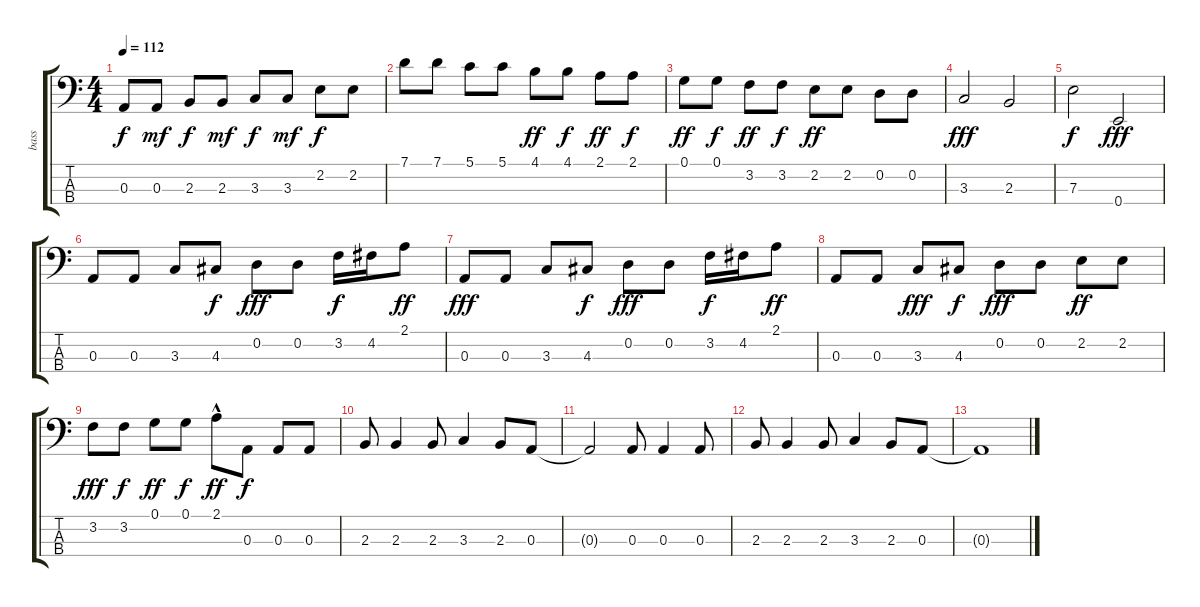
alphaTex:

\track ("bass" "bass") {instrument electricbassfinger}
\staff {score tabs}
\tuning (G2 D2 A1 E1) {hide}
\ts (4 4)
\tempo 112
\clef f4
\ks c
0.3.8{dy f} 0.3.8{dy mf} 2.3.8{dy f} 2.3.8{dy mf} 3.3.8{dy f} 3.3.8{dy mf} 2.2.8{dy f} 2.2.8 |
7.1.8 7.1.8 5.1.8 5.1.8 4.1.8{dy ff} 4.1.8{dy f} 2.1.8{dy ff} 2.1.8{dy f} |
0.1.8{dy ff} 0.1.8{dy f} 3.2.8{dy ff} 3.2.8{dy f} 2.2.8{dy ff} 2.2.8 0.2.8 0.2.8 |
3.3.2{dy fff} 2.3.2 |
7.3.2{dy f} 0.4.2{dy fff} |
0.3.8 0.3.8 3.3.8 4.3.8{dy f} 0.2.8{dy fff} 0.2.8 3.2.16{dy f} 4.2.16 2.1.8{dy ff} |
0.3.8{dy fff} 0.3.8 3.3.8 4.3.8{dy f} 0.2.8{dy fff} 0.2.8 3.2.16{dy f} 4.2.16 2.1.8{dy ff} |
0.3.8 0.3.8 3.3.8{dy fff} 4.3.8{dy f} 0.2.8{dy fff} 0.2.8 2.2.8{dy ff} 2.2.8 |
3.2.8{dy fff} 3.2.8{dy f} 0.1.8{dy ff} 0.1.8{dy f} 2.1{hac}.8{dy ff} 0.3.8{dy f} 0.3.8 0.3.8 |
2.3.8 2.3.4 2.3.8 3.3.4 2.3.8 0.3.8 |
0.3{t}.2 0.3.8 0.3.4 0.3.8 |
2.3.8 2.3.4 2.3.8 3.3.4 2.3.8 0.3.8 |
0.3{t}.1
